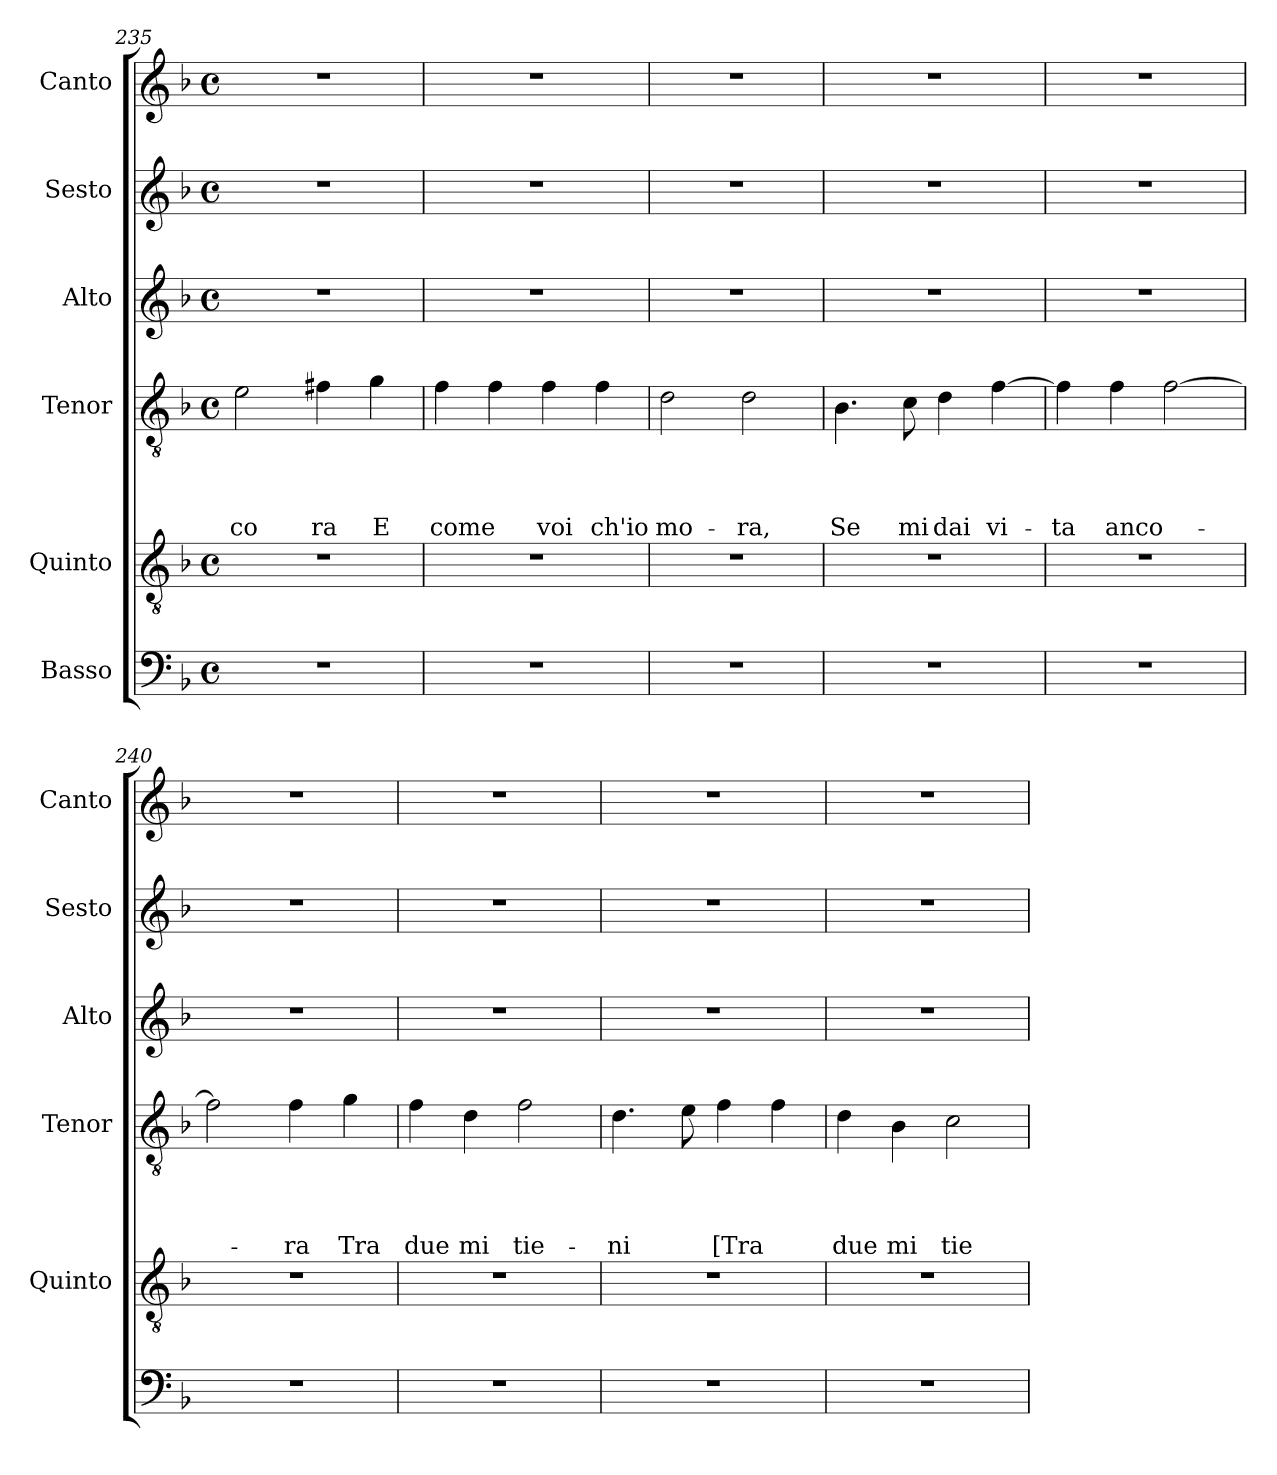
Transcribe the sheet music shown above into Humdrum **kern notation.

**kern	**kern	**kern	**text	**text	**text	**text	**kern	**kern	**kern
*part6	*part5	*part4	*part4	*part4	*part4	*part4	*part3	*part2	*part1
*staff6	*staff5	*staff4	*staff4	*staff4	*staff4	*staff4	*staff3	*staff2	*staff1
*I"Basso	*I"Quinto	*I"Tenor	*	*	*	*	*I"Alto	*I"Sesto	*I"Canto
*	*I'Quinto	*I'Tenor	*	*	*	*	*I'Alto	*I'Sesto	*I'Canto
*clefF4	*clefGv2	*clefGv2	*	*	*	*	*clefG2	*clefG2	*clefG2
*k[b-]	*k[b-]	*k[b-]	*	*	*	*	*k[b-]	*k[b-]	*k[b-]
*F:	*F:	*F:	*	*	*	*	*F:	*F:	*F:
*M4/4	*M4/4	*M4/4	*	*	*	*	*M4/4	*M4/4	*M4/4
*met(c)	*met(c)	*met(c)	*	*	*	*	*met(c)	*met(c)	*met(c)
=235	=235	=235	=235	=235	=235	=235	=235	=235	=235
!	!	!	!	!	!	!LO:LY:b	!	!	!
1r	1r	2e\	.	.	.	co	1r	1r	1r
!	!	!	!	!	!	!LO:LY:b	!	!	!
.	.	4f#X\	.	.	.	ra	.	.	.
!	!	!	!	!	!	!LO:LY:b	!	!	!
.	.	4g\	.	.	.	E	.	.	.
=236	=236	=236	=236	=236	=236	=236	=236	=236	=236
!	!	!	!	!	!	!LO:LY:b	!	!	!
1r	1r	4f\	.	.	.	come	1r	1r	1r
.	.	4f\	.	.	.	.	.	.	.
!	!	!	!	!	!	!LO:LY:b	!	!	!
.	.	4f\	.	.	.	voi	.	.	.
!	!	!	!	!	!	!LO:LY:b	!	!	!
.	.	4f\	.	.	.	ch'io	.	.	.
!!LO:LB:g=z
=237	=237	=237	=237	=237	=237	=237	=237	=237	=237
!	!	!	!	!	!	!LO:LY:b	!	!	!
1r	1r	2d\	.	.	.	mo-	1r	1r	1r
!	!	!	!	!	!	!LO:LY:b	!	!	!
.	.	2d\	.	.	.	-ra,	.	.	.
=238	=238	=238	=238	=238	=238	=238	=238	=238	=238
!	!	!	!	!	!	!LO:LY:b	!	!	!
1r	1r	4.B-\	.	.	.	Se	1r	1r	1r
!	!	!	!	!	!	!LO:LY:b	!	!	!
.	.	8c\	.	.	.	mi	.	.	.
!	!	!	!	!	!	!LO:LY:b	!	!	!
.	.	4d\	.	.	.	dai	.	.	.
!	!	!	!	!	!	!LO:LY:b	!	!	!
.	.	[>4f\	.	.	.	vi-	.	.	.
=239	=239	=239	=239	=239	=239	=239	=239	=239	=239
!	!	!	!	!	!	!LO:LY:b	!	!	!
1r	1r	4f\]	.	.	.	-ta	1r	1r	1r
!	!	!	!	!	!	!LO:LY:b	!	!	!
.	.	4f\	.	.	.	anco-	.	.	.
.	.	[>2f\	.	.	.	.	.	.	.
=240	=240	=240	=240	=240	=240	=240	=240	=240	=240
1r	1r	2f\]	.	.	.	.	1r	1r	1r
!	!	!	!	!	!	!LO:LY:b	!	!	!
.	.	4f\	.	.	.	-ra	.	.	.
!	!	!	!	!	!	!LO:LY:b	!	!	!
.	.	4g\	.	.	.	Tra	.	.	.
=241	=241	=241	=241	=241	=241	=241	=241	=241	=241
!	!	!	!	!	!	!LO:LY:b	!	!	!
1r	1r	4f\	.	.	.	due	1r	1r	1r
!	!	!	!	!	!	!LO:LY:b	!	!	!
.	.	4d\	.	.	.	mi	.	.	.
!	!	!	!	!	!	!LO:LY:b	!	!	!
.	.	2f\	.	.	.	tie-	.	.	.
=242	=242	=242	=242	=242	=242	=242	=242	=242	=242
!	!	!	!	!	!	!LO:LY:b	!	!	!
1r	1r	4.d\	.	.	.	-ni	1r	1r	1r
.	.	8e\	.	.	.	.	.	.	.
!	!	!	!	!	!	!LO:LY:b	!	!	!
.	.	4f\	.	.	.	[Tra	.	.	.
.	.	4f\	.	.	.	.	.	.	.
=243	=243	=243	=243	=243	=243	=243	=243	=243	=243
!	!	!	!	!	!	!LO:LY:b	!	!	!
1r	1r	4d\	.	.	.	due	1r	1r	1r
!	!	!	!	!	!	!LO:LY:b	!	!	!
.	.	4B-\	.	.	.	mi	.	.	.
!	!	!	!	!	!	!LO:LY:b	!	!	!
.	.	2c\	.	.	.	tie-	.	.	.
=	=	=	=	=	=	=	=	=	=
*-	*-	*-	*-	*-	*-	*-	*-	*-	*-
